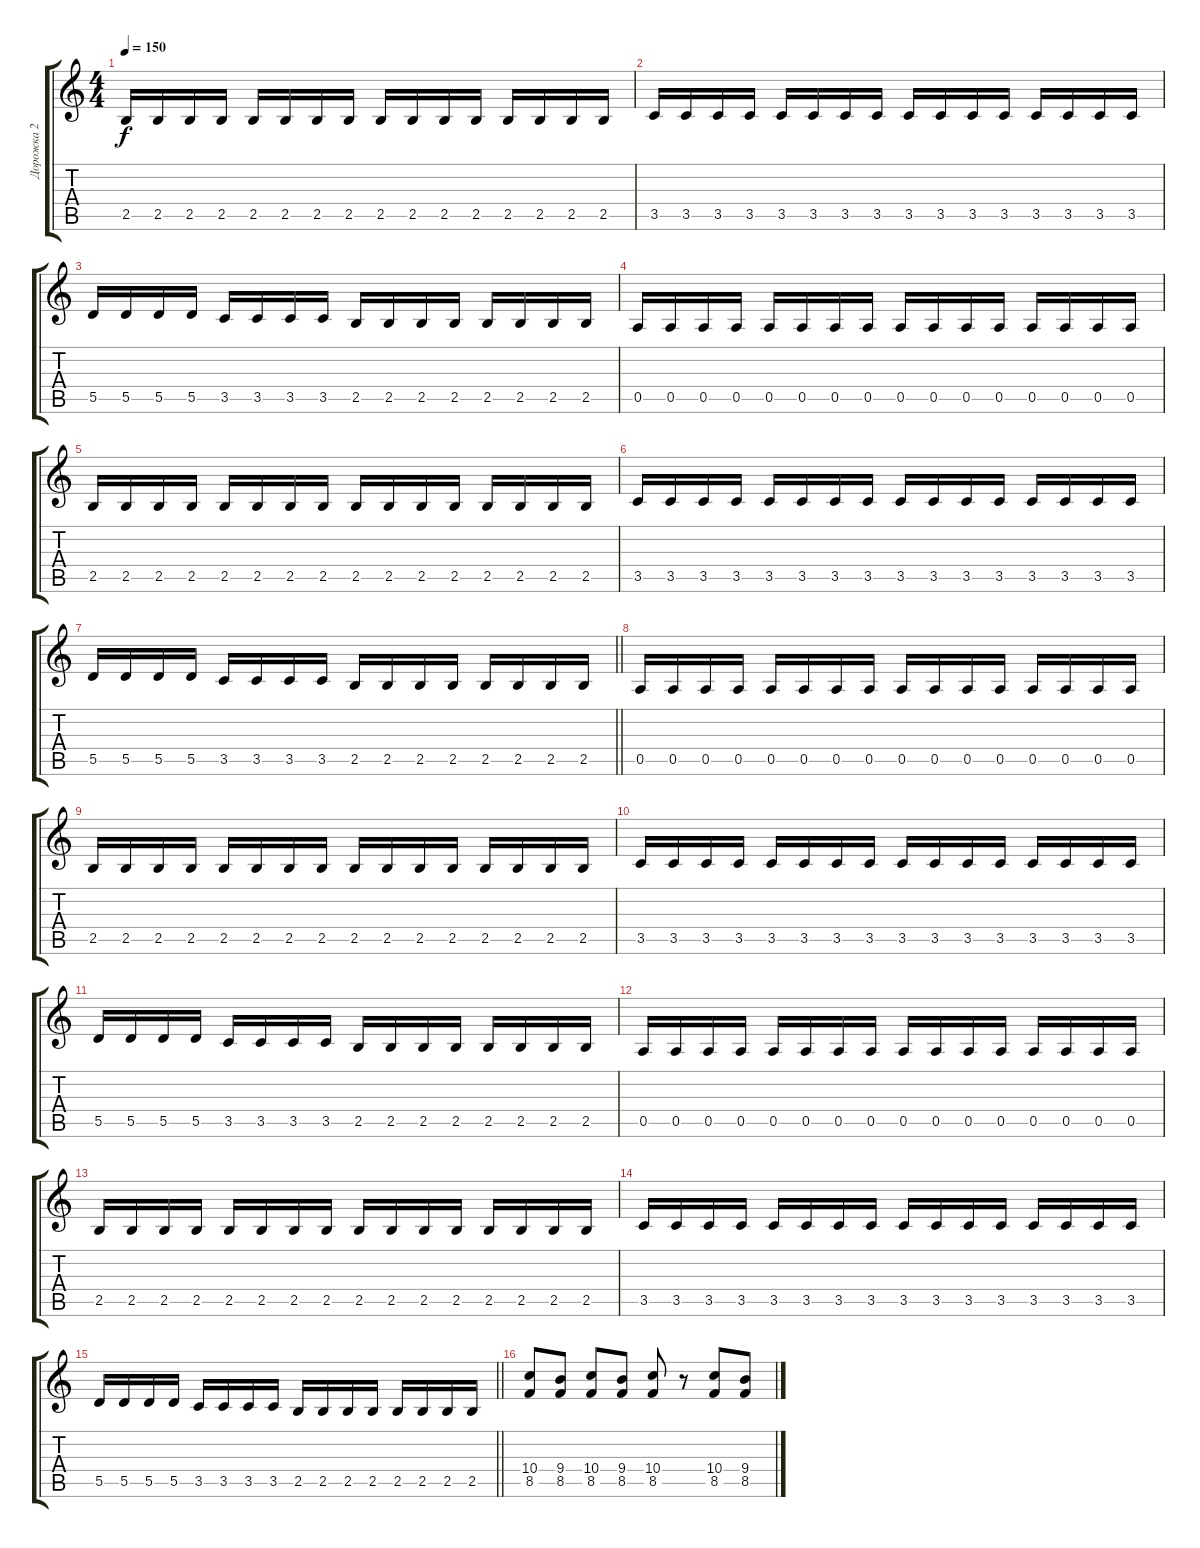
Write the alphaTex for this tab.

\track ("Дорожка 2" "Дорожка 2") {instrument acousticguitarsteel}
\staff {score tabs}
\tuning (E4 B3 G3 D3 A2 E2) {hide}
\ts (4 4)
\tempo 150
\clef g2
\ks c
2.5.16{dy f} 2.5.16 2.5.16 2.5.16 2.5.16 2.5.16 2.5.16 2.5.16 2.5.16 2.5.16 2.5.16 2.5.16 2.5.16 2.5.16 2.5.16 2.5.16 |
3.5.16 3.5.16 3.5.16 3.5.16 3.5.16 3.5.16 3.5.16 3.5.16 3.5.16 3.5.16 3.5.16 3.5.16 3.5.16 3.5.16 3.5.16 3.5.16 |
5.5.16 5.5.16 5.5.16 5.5.16 3.5.16 3.5.16 3.5.16 3.5.16 2.5.16 2.5.16 2.5.16 2.5.16 2.5.16 2.5.16 2.5.16 2.5.16 |
0.5.16 0.5.16 0.5.16 0.5.16 0.5.16 0.5.16 0.5.16 0.5.16 0.5.16 0.5.16 0.5.16 0.5.16 0.5.16 0.5.16 0.5.16 0.5.16 |
2.5.16 2.5.16 2.5.16 2.5.16 2.5.16 2.5.16 2.5.16 2.5.16 2.5.16 2.5.16 2.5.16 2.5.16 2.5.16 2.5.16 2.5.16 2.5.16 |
3.5.16 3.5.16 3.5.16 3.5.16 3.5.16 3.5.16 3.5.16 3.5.16 3.5.16 3.5.16 3.5.16 3.5.16 3.5.16 3.5.16 3.5.16 3.5.16 |
\barLineRight lightlight
5.5.16 5.5.16 5.5.16 5.5.16 3.5.16 3.5.16 3.5.16 3.5.16 2.5.16 2.5.16 2.5.16 2.5.16 2.5.16 2.5.16 2.5.16 2.5.16 |
0.5.16 0.5.16 0.5.16 0.5.16 0.5.16 0.5.16 0.5.16 0.5.16 0.5.16 0.5.16 0.5.16 0.5.16 0.5.16 0.5.16 0.5.16 0.5.16 |
2.5.16 2.5.16 2.5.16 2.5.16 2.5.16 2.5.16 2.5.16 2.5.16 2.5.16 2.5.16 2.5.16 2.5.16 2.5.16 2.5.16 2.5.16 2.5.16 |
3.5.16 3.5.16 3.5.16 3.5.16 3.5.16 3.5.16 3.5.16 3.5.16 3.5.16 3.5.16 3.5.16 3.5.16 3.5.16 3.5.16 3.5.16 3.5.16 |
5.5.16 5.5.16 5.5.16 5.5.16 3.5.16 3.5.16 3.5.16 3.5.16 2.5.16 2.5.16 2.5.16 2.5.16 2.5.16 2.5.16 2.5.16 2.5.16 |
0.5.16 0.5.16 0.5.16 0.5.16 0.5.16 0.5.16 0.5.16 0.5.16 0.5.16 0.5.16 0.5.16 0.5.16 0.5.16 0.5.16 0.5.16 0.5.16 |
2.5.16 2.5.16 2.5.16 2.5.16 2.5.16 2.5.16 2.5.16 2.5.16 2.5.16 2.5.16 2.5.16 2.5.16 2.5.16 2.5.16 2.5.16 2.5.16 |
3.5.16 3.5.16 3.5.16 3.5.16 3.5.16 3.5.16 3.5.16 3.5.16 3.5.16 3.5.16 3.5.16 3.5.16 3.5.16 3.5.16 3.5.16 3.5.16 |
\barLineRight lightlight
5.5.16 5.5.16 5.5.16 5.5.16 3.5.16 3.5.16 3.5.16 3.5.16 2.5.16 2.5.16 2.5.16 2.5.16 2.5.16 2.5.16 2.5.16 2.5.16 |
(10.4 8.5).8 (9.4 8.5).8 (10.4 8.5).8 (9.4 8.5).8 (10.4 8.5).8 r.8 (10.4 8.5).8 (9.4 8.5).8
